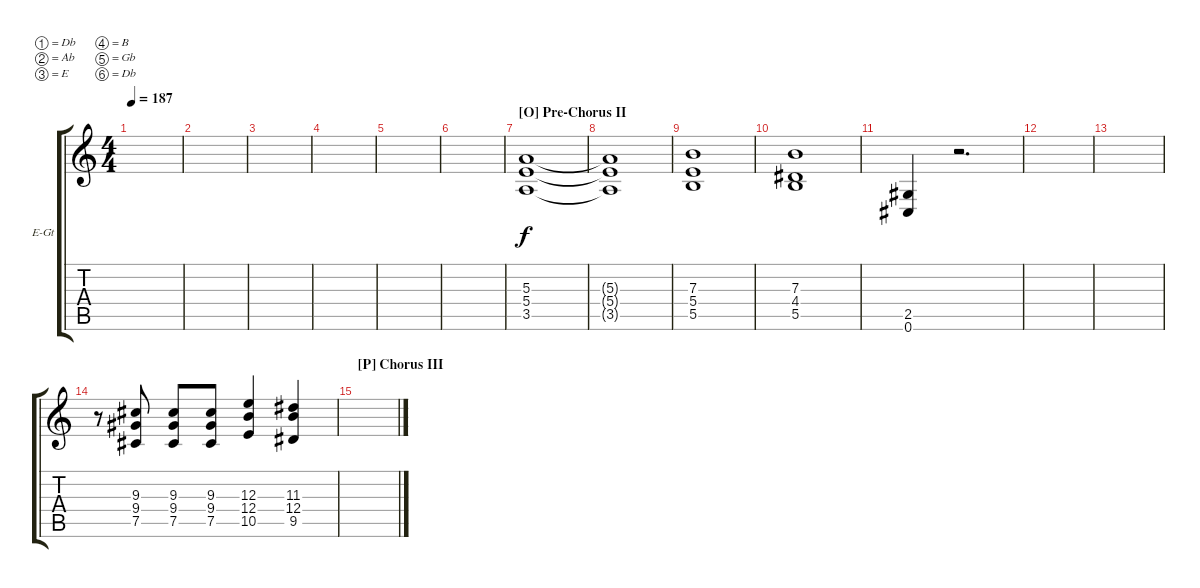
\defaultSystemsLayout 4
\bracketExtendMode groupsimilarinstruments
\firstSystemTrackNameOrientation horizontal
\otherSystemsTrackNameOrientation horizontal
\track ("Right Guitar II / Extras" "E-Gt") {instrument distortionguitar}
\staff {score tabs}
\tuning (Db4 Ab3 E3 B2 Gb2 Db2)
\ts (4 4)
\tempo 187
\clef g2
\scale
0.333333
\ks c
|
\scale
0.333333 |
\scale
0.333333 |
\scale
0.333333 |
\scale
0.333333 |
\scale
0.333333 |
\section ("O" "Pre-Chorus II")
\scale
0.333333 (3.5 5.4 5.3).1 |
\scale
0.333333 (3.5{t} 5.4{t} 5.3{t}).1 |
\scale
0.333333 (5.5 5.4 7.3).1 |
\scale
0.333333 (4.4 7.3 5.5).1 |
\scale
0.333333 (0.6 2.5).4 r.2{d} |
\scale
0.333333 |
\scale
0.333333 |
\scale
0.333333 r.8 (7.5 9.4 9.3).8 (7.5 9.4 9.3).8 (7.5 9.4 9.3).8 (10.5 12.4 12.3).4 (9.5 12.4 11.3).4 |
\section ("P" "Chorus III")
\scale
0.333333 |
\scale
0.333333
